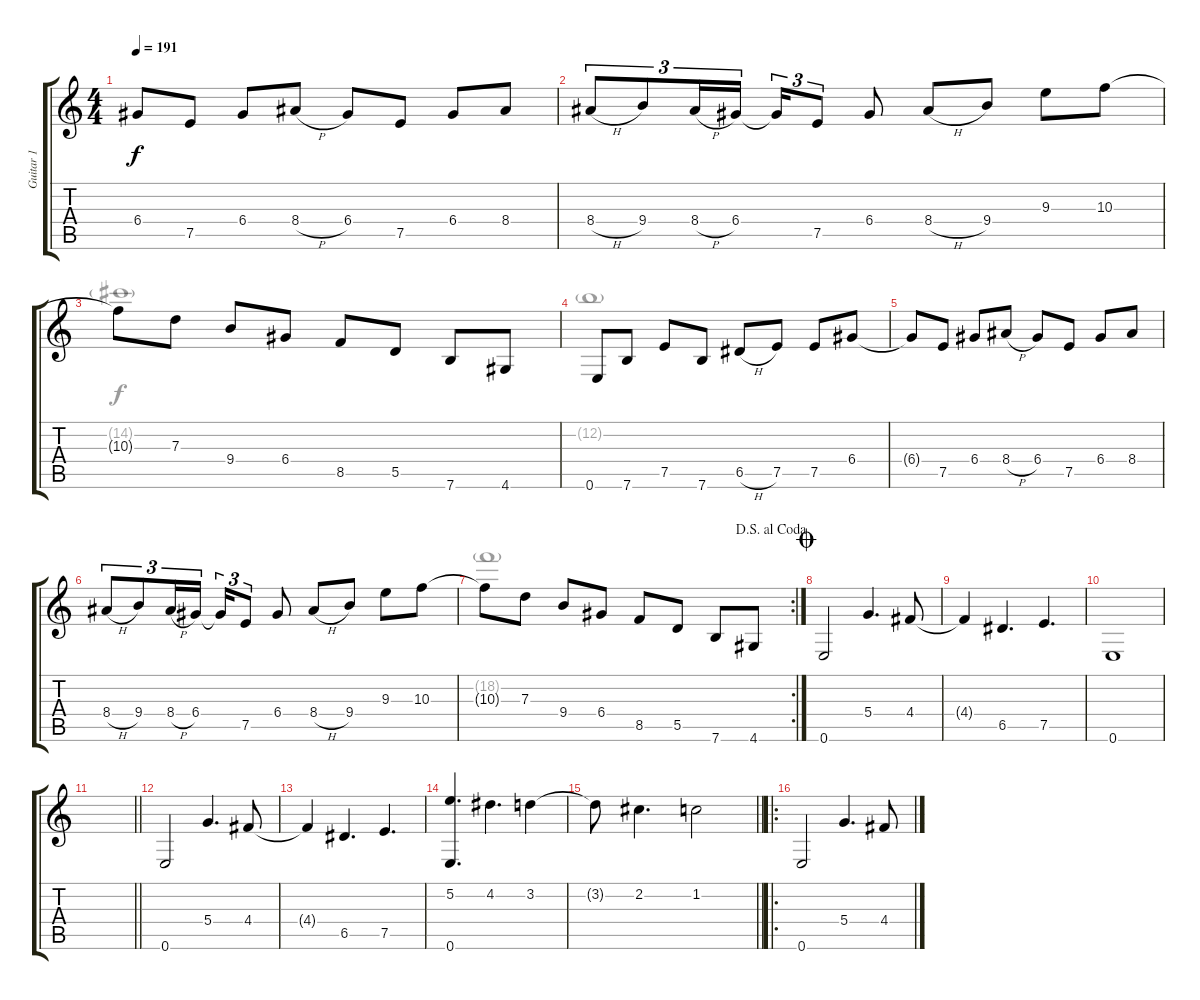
\track ("Guitar 1" "Guitar 1") {instrument distortionguitar}
\staff {score tabs}
\tuning (E4 B3 G3 D3 A2 E2) {hide}
\voice
\ts (4 4)
\tempo 191
\clef g2
\ks c
6.4{t}.8{dy f} 7.5.8 6.4.8 8.4{h}.8 6.4.8 7.5.8 6.4.8 8.4.8 |
8.4{h}.8{tu (3 2)} 9.4.8{tu (3 2)} 8.4{h}.16{tu (3 2)} 6.4.16{tu (3 2)} 6.4{t}.16{tu (3 2)} 7.5.8{tu (3 2)} 6.4.8 8.4{h}.8 9.4.8 9.3.8 10.3.8 |
10.3{t}.8{beam Down} 7.3.8{beam Down} 9.4.8 6.4.8 8.5.8 5.5.8 7.6.8 4.6.8 |
0.6.8 7.6.8 7.5.8 7.6.8 6.5{h}.8 7.5.8 7.5.8 6.4.8 |
6.4{t}.8 7.5.8 6.4.8 8.4{h}.8 6.4.8 7.5.8 6.4.8 8.4.8 |
8.4{h}.8{tu (3 2)} 9.4.8{tu (3 2)} 8.4{h}.16{tu (3 2)} 6.4.16{tu (3 2)} 6.4{t}.16{tu (3 2)} 7.5.8{tu (3 2)} 6.4.8 8.4{h}.8 9.4.8 9.3.8 10.3.8 |
\rc 2
\jump dalsegnoalcoda
10.3{t}.8{beam Down} 7.3.8{beam Down} 9.4.8 6.4.8 8.5.8 5.5.8 7.6.8 4.6.8 |
\jump coda
0.6.2 5.4.4{d} 4.4.8 |
4.4{t}.4 6.5.4{d} 7.5.4{d} |
0.6.1 |
\barLineRight lightlight
|
0.6.2 5.4.4{d} 4.4.8 |
4.4{t}.4 6.5.4{d} 7.5.4{d} |
(5.2 0.6).4{d} 4.2.4{d} 3.2.4 |
\barLineRight lightlight
3.2{t}.8 2.2.4{d} 1.2.2 |
\ro
0.6.2 5.4.4{d} 4.4.8
\voice
\clef g2
\ottava regular
\simile none
\ks c
|
|
14.2{g}.1 |
12.2{g}.1 |
|
|
18.2{g}.1 |
|
|
|
\barLineRight lightlight
|
|
|
|
\barLineRight lightlight
|
